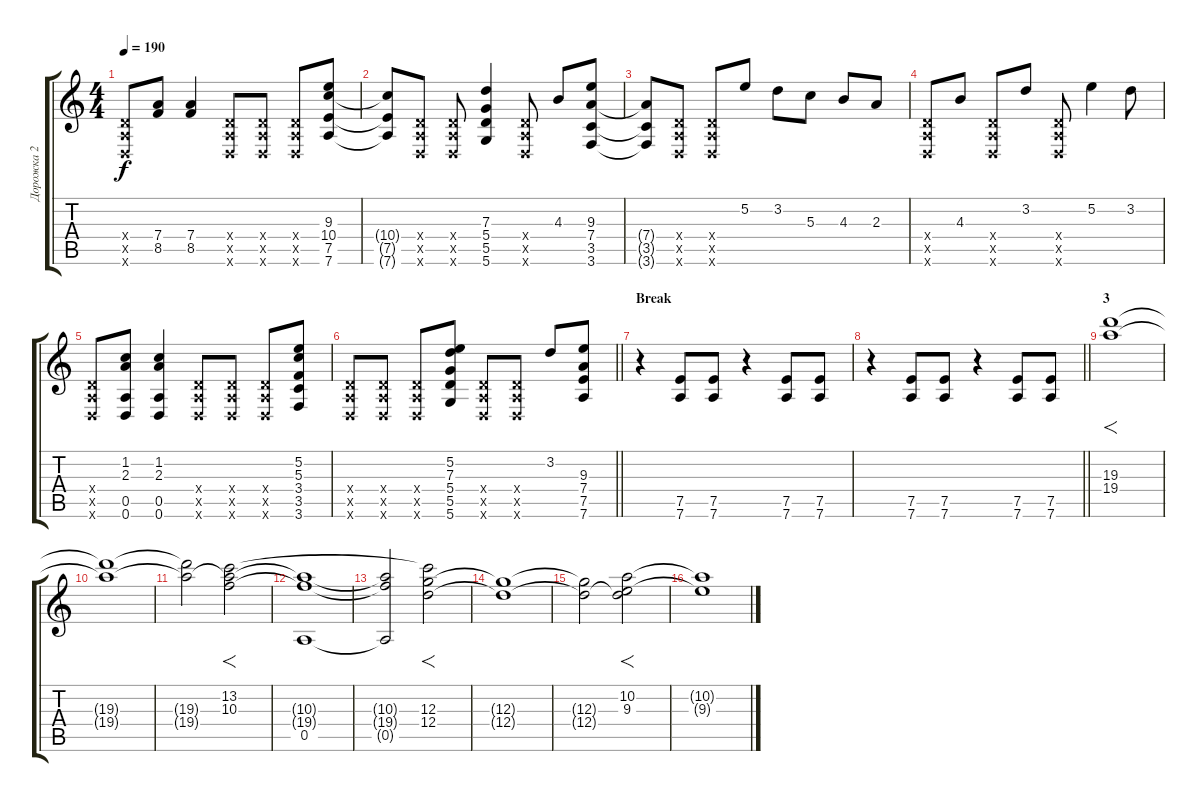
\track ("Дорожка 2" "Дорожка 2") {instrument distortionguitar}
\staff {score tabs}
\tuning (E4 B3 G3 D3 A2 D2) {hide}
\ts (4 4)
\tempo 190
\clef g2
\ks c
(0.4{x} 0.5{x} 0.6{x}).8{dy f} (7.4 8.5).8 (7.4 8.5).4 (0.4{x} 0.5{x} 0.6{x}).8 (0.4{x} 0.5{x} 0.6{x}).8 (0.4{x} 0.5{x} 0.6{x}).8 (9.3 10.4 7.5 7.6).8 |
(10.4{t} 7.5{t} 7.6{t}).8 (0.4{x} 0.5{x} 0.6{x}).8 (0.4{x} 0.5{x} 0.6{x}).8 (7.3 5.4 5.5 5.6).4 (0.4{x} 0.5{x} 0.6{x}).8 4.3.8 (9.3 7.4 3.5 3.6).8 |
(7.4{t} 3.5{t} 3.6{t}).8 (0.4{x} 0.5{x} 0.6{x}).8 (0.4{x} 0.5{x} 0.6{x}).8 5.2.8 3.2.8 5.3.8 4.3.8 2.3.8 |
(0.4{x} 0.5{x} 0.6{x}).8 4.3.8 (0.4{x} 0.5{x} 0.6{x}).8 3.2.8 (0.4{x} 0.5{x} 0.6{x}).8 5.2.4 3.2.8 |
(0.4{x} 0.5{x} 0.6{x}).8 (1.2 2.3 0.5 0.6).8 (1.2 2.3 0.5 0.6).4 (0.4{x} 0.5{x} 0.6{x}).8 (0.4{x} 0.5{x} 0.6{x}).8 (0.4{x} 0.5{x} 0.6{x}).8 (5.2 5.3 3.4 3.5 3.6).8 |
\barLineRight lightlight
(0.4{x} 0.5{x} 0.6{x}).8 (0.4{x} 0.5{x} 0.6{x}).8 (0.4{x} 0.5{x} 0.6{x}).8 (5.2 7.3 5.4 5.5 5.6).8 (0.4{x} 0.5{x} 0.6{x}).8 (0.4{x} 0.5{x} 0.6{x}).8 3.2.8 (9.3 7.4 7.5 7.6).8 |
\section ("" "Break")
r.4 (7.5 7.6).8 (7.5 7.6).8 r.4 (7.5 7.6).8 (7.5 7.6).8 |
\barLineRight lightlight
r.4 (7.5 7.6).8 (7.5 7.6).8 r.4 (7.5 7.6).8 (7.5 7.6).8 |
\section ("" "3")
(19.3 19.4).1{f} |
(19.3{t} 19.4{t}).1 |
(19.3{t} 19.4{t}).2 (13.2 10.3 19.4{t}).2{f} |
(10.3{t} 19.4{t} 0.5).1 |
(10.3{t} 19.4{t} 0.5{t}).2 (13.2{t} 12.3 12.4).2{f} |
(12.3{t} 12.4{t}).1 |
(12.3{t} 12.4{t}).2 (10.2 9.3 12.4{t}).2{f} |
(10.2{t} 9.3{t}).1
